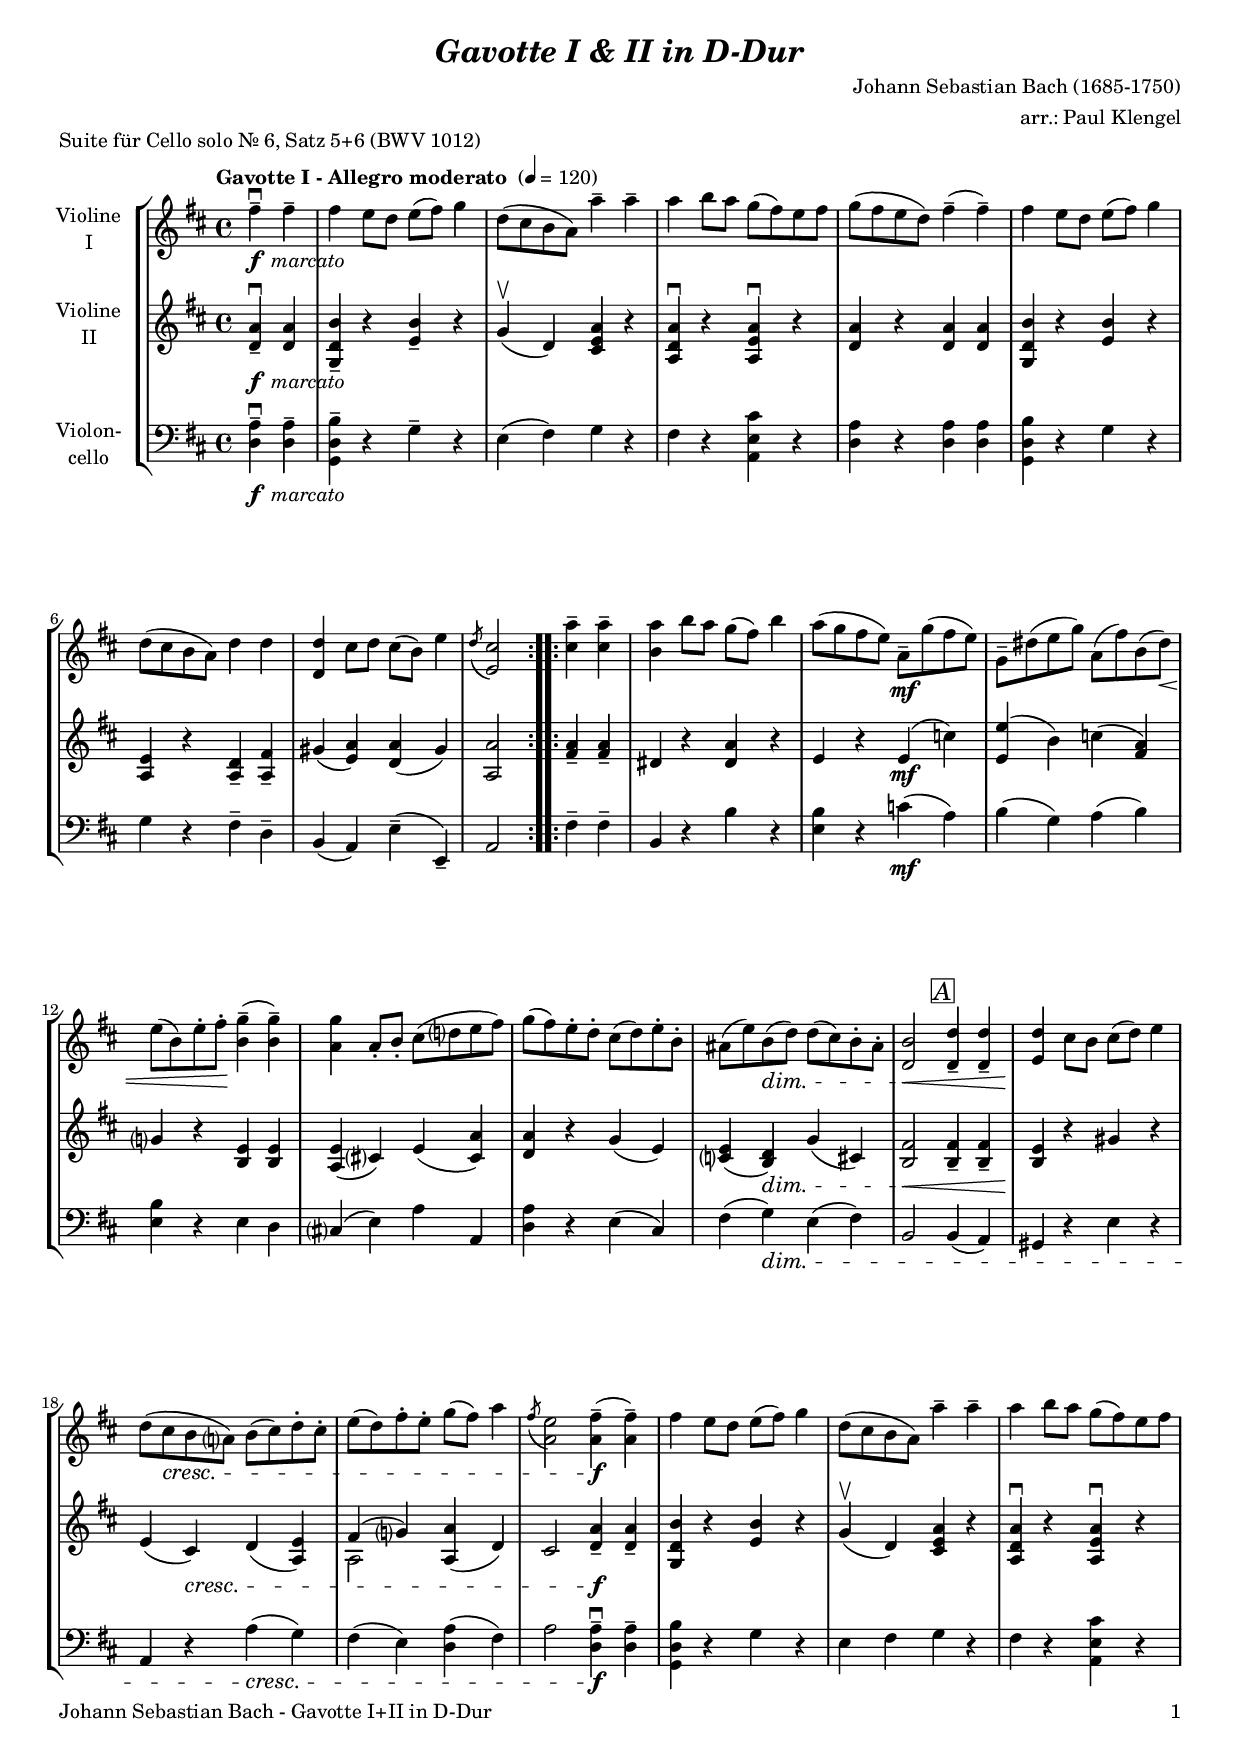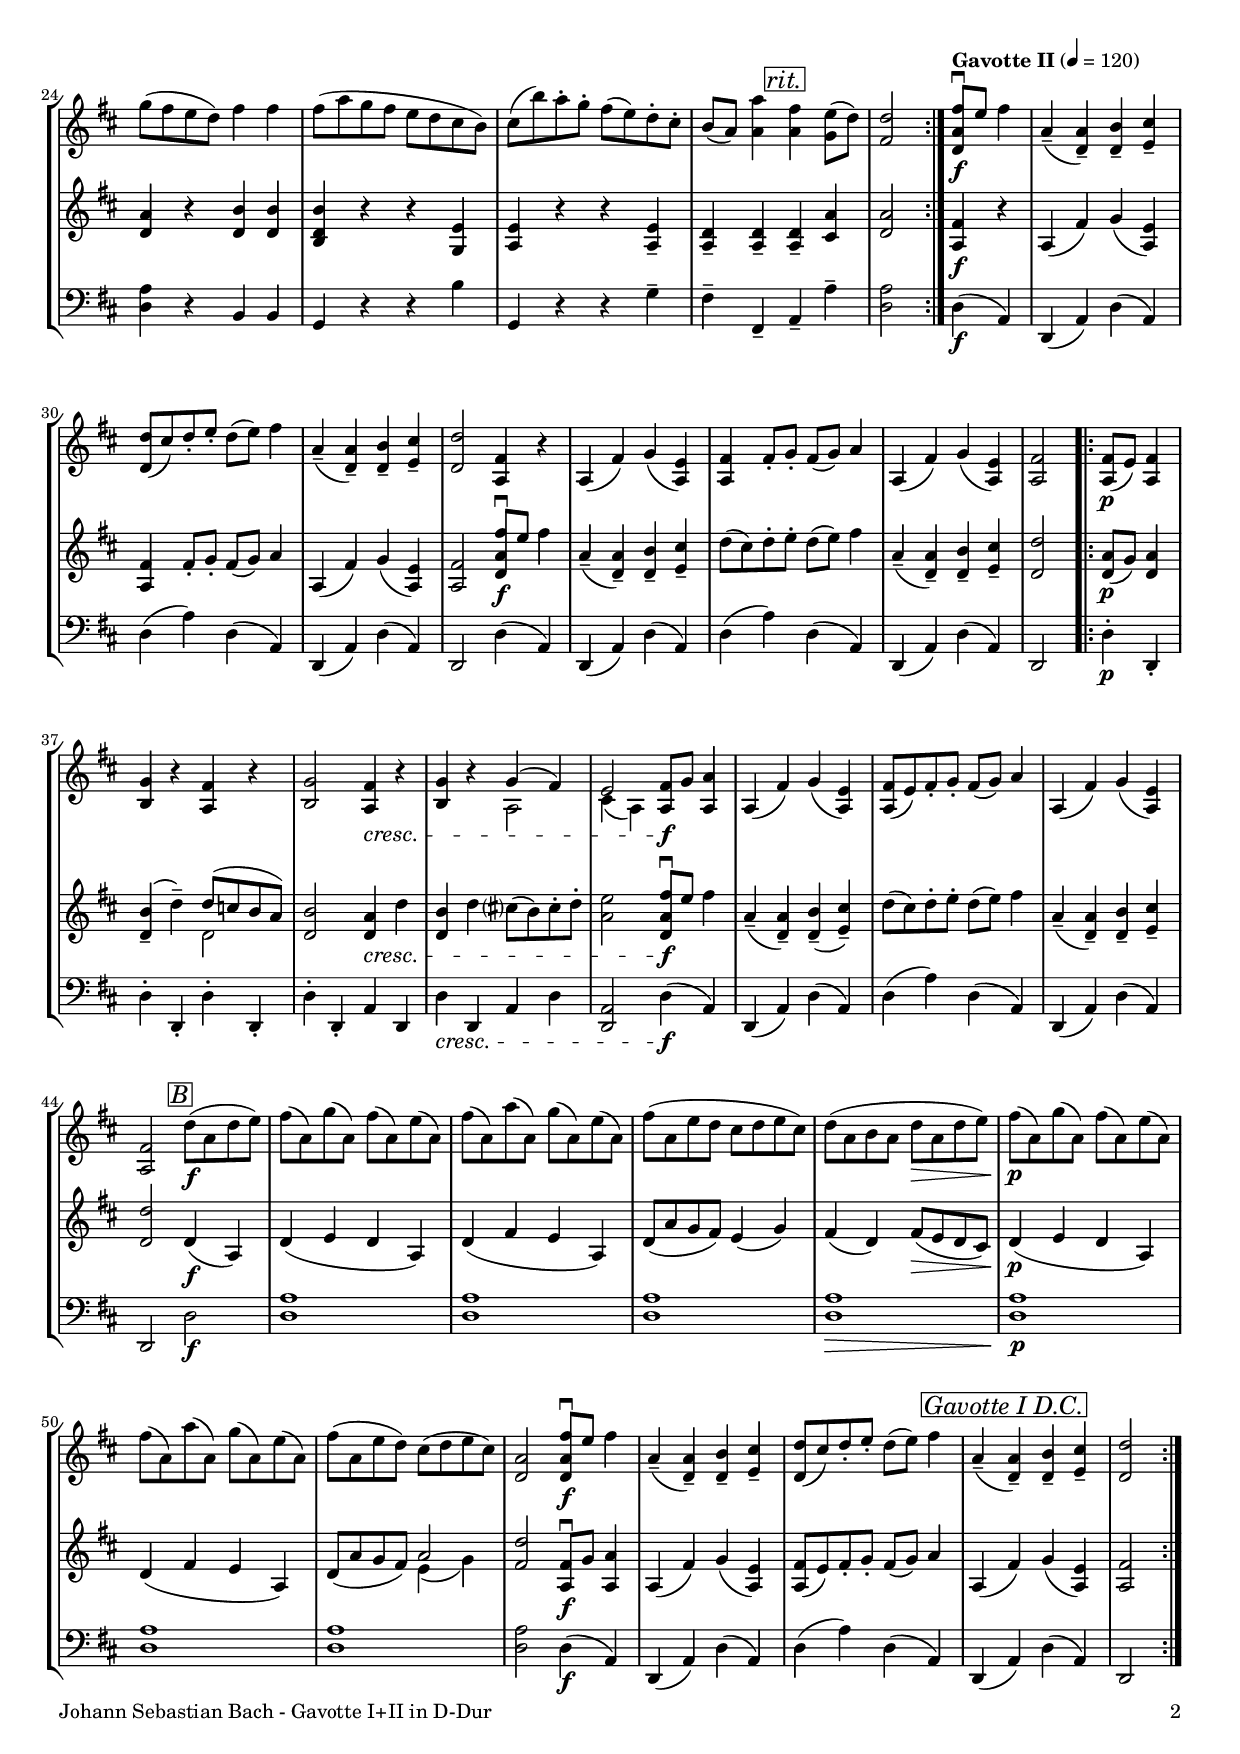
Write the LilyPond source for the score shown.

\version "2.20.2"
\include "deutsch.ly"

#(set-global-staff-size 17.25)

\header {
  title     = \markup \bold \italic "Gavotte I & II in D-Dur"
  composer  = "Johann Sebastian Bach (1685-1750)"
  arranger  = "arr.: Paul Klengel"
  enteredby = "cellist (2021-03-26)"
  piece     = "Suite für Cello solo Nr. 6, Satz 5+6 (BWV 1012)"
}


voiceconsts = {
  \key d \major
  \time 4/4
  \clef "treble"
%  \numericTimeSignature
  \compressEmptyMeasures
  % Set default beaming for all staves
%  \set Timing.beamExceptions = #'()
%  \set Timing.baseMoment     = #(ly:make-moment 1 4)
%  \set Timing.beatStructure  = #'(1 1 1)
}

micl = "clarinet"
mifl = "flute"
miob = "oboe"
mifh = "french horn"
misx = "tenor sax"
mist = "string ensemble 1"
mivl = "violin"
miba = "cello"

introa = { \tempo "Gavotte I - Allegro moderato " 4=120 }
introb = { \tempo "Gavotte II" 4=120 }

boxa = \mark \markup \box \italic "A"
boxb = \mark \markup \box \italic "B"

dsac = \mark \markup {
  \italic "D.S. al "
  \tiny \raise #1
  \musicglyph #"scripts.coda"
}
fmrc = \markup { \dynamic f \italic " marcato" }
gcod = \mark \markup \musicglyph "scripts.coda"
gidc = \mark \markup \box \italic "Gavotte I D.C."
gseg = \mark \markup \musicglyph "scripts.segno"
mocr = \mark \markup \box \italic "molto cresc."
rit  = \mark \markup \box \italic "rit."
toco = \mark \markup { \lower #1 "al Coda " { \musicglyph #"scripts.coda"} }

va = \relative c'' {
  \voiceconsts

  \introa
  \repeat volta 2 {
    \partial 2 fis4--\downbow_\fmrc fis--
    fis e8 d e( fis) g4
    d8( cis h a) a'4-- a--
    a h8 a g( fis) e fis
    g( fis e d) fis4(-- fis)--
    fis e8 d e( fis) g4

    d8( cis h a) d4 d
    <d, d'> cis'8 d cis( h) e4
    \acciaccatura d8 <e, cis'>2
  }
  \repeat volta 2 {
    <cis' a'>4-- <cis a'>--
    <h a'> h'8 a g( fis) h4
    a8( g fis e) a,--\mf g'( fis e)

    g,-- dis'( e g) a,( fis') h,( dis)\<
    e( h) e-. fis-.\! <h, g'>4(-- <h g'>)--
    <a g'> a8-. h-. cis( d? e fis)
    g( fis) e-. d-. cis( d) e-. h-.
    ais( e') h(\dim d) d( cis) h-. ais-.

    <d, h'>2\< \boxa <d d'>4-- <d d'>--
    <e d'>\! cis'8 h cis( d) e4
    d8( cis\cresc h a?) h( cis) d-. cis-.
    e( d) fis-. e-. g( fis) a4
    \acciaccatura fis8 <a, e'>2 <a fis'>4(--\f <a fis'>)--
    fis' e8 d e( fis) g4

    d8( cis h a) a'4-- a--
    a h8 a g( fis) e fis
    g( fis e d) fis4 fis
    fis8( a g fis e d cis h)
    cis( h') a-. g-. fis( e) d-. cis-.

    h( a) <a a'>4 \rit <a fis'> <g e'>8( d')
    <fis, d'>2
  }

  \introb
  <d a' fis'>8\downbow\f e'8 fis4
  a,(-- <d, a'>)-- <d h'>-- <e cis'>--
  <d d'>8( cis') d-. e-. d( e) fis4
  a,(-- <d, a'>)-- <d h'>-- <e cis'>--
  <d d'>2 <a fis'>4 r

  a( fis') g( <a, e'>)
  <a fis'> fis'8-. g-. fis( g) a4
  a,( fis') g( <a, e'>)
  <a fis'>2
  \repeat volta 2 {
    <a fis'>8(\p e') <a, fis'>4
    <h g'> r <a fis'> r
    <h g'>2 <a fis'>4\cresc r
    <h g'> r << {
      g'( fis)
      e2
    } \\ {
      a,
      cis4( a)
    } >> <a fis'>8\f g' <a, a'>4
    a( fis') g( <a, e'>)
    <a fis'>8( e') fis-. g-. fis( g) a4
    a,( fis') g( <a, e'>)
    <a fis'>2 \boxb d'8(\f a d e)
    fis( a,) g'( a,) fis'( a,) e'( a,)

    fis'( a,) a'( a,) g'( a,) e'( a,)
    fis'( a, e' d cis d e cis)
    d( a h a d\> a d e)
    fis(\!\p a,) g'( a,) fis'( a,) e'( a,)
    fis'( a,) a'( a,) g'( a,) e'( a,)

    fis'( a, e' d) cis( d e cis)
    <d, a'>2 <d a' fis'>8\downbow\f e' fis4
    a,(-- <d, a'>)-- <d h'>-- <e cis'>--
    <d d'>8( cis') d-. e-. d( e) fis4
    a,(-- \gidc <d, a'>)-- <d h'>-- <e cis'>--
    <d d'>2
  }
}

vb = \relative c' {
  \voiceconsts

  \introa
  \repeat volta 2 {
    \partial 2 <d a'>4--\downbow_\fmrc <d a'>
    <g, d' h'>-- r <e' h'>-- r
    g(\upbow d) <cis e a> r4
    <a d a'>\downbow r <a e' a>\downbow r
    <d a'> r <d a'> <d a'>
    <g, d' h'> r <e' h'> r

    <a, e'> r <a d>-- <a fis'>--
    gis'( <e a>) <d a'>( gis)
    <a, a'>2
  }
  \repeat volta 2 {
    <fis' a>4-- <fis a>--
    dis r <dis a'> r
    e r e(\mf c')
    <e, e'>( h') c( <fis, a>)

    g? r <h, e> <h e>
    <a e'>( cis?) e( <cis a'>)
    <d a'> r g( e)
    <c? e>( <h d>)\dim g'( cis,)
    <h fis'>2\< \boxa <h fis'>4-- <h fis'>--
    <h e>\! r gis' r

    e( cis)\cresc d( <a e'>)
    << { fis'( g?) } \\ a,2 >> <a a'>4( d)
    cis2 <d a'>4--\f <d a'>--
    <g, d' h'> r <e' h'> r
    g(\upbow d) <cis e a> r
    <a d a'>\downbow r <a e' a>\downbow r

    <d a'> r <d h'> <d h'>
    <h d h'> r r <g e'>
    <a e'> r r <a e'>--
    <a d>-- <a d>-- \rit <a d>-- <cis a'>
    <d a'>2
  }

  \introb
  <a fis'>4\f r
  a( fis') g( <a, e'>)

  <a fis'> fis'8-. g-. fis( g) a4
  a,( fis') g( <a, e'>)
  <a fis'>2 <d a' fis'>8\downbow\f e' fis4
  a,(-- <d, a'>)-- <d h'>-- <e cis'>--
  d'8( cis) d-. e-. d( e) fis4

  a,(-- <d, a'>)-- <d h'>-- <e cis'>--
  <d d'>2
  \repeat volta 2 {
    <d a'>8(\p g) <d a'>4
    <d h'>(-- d')-- << { d8( c h a) } \\ d,2 >>
    <d h'> <d a'>4\cresc d'
    <d, h'> d' cis?8( h) cis-. d-.

    <a e'>2 <d, a' fis'>8\downbow\f e' fis4
    a,(-- <d, a'>)-- <d h'>(-- <e cis'>)--
    d'8( cis) d-. e-. d( e) fis4
    a,(-- <d, a'>)-- <d h'>-- <e cis'>--
    <d d'>2 \boxb d4(\f a)
    d( e d a)

    d( fis e a,)
    d8( a' g fis) e4( g)
    fis( d) fis8(\> e d cis)
    d4(\!\p e d a)
    d( fis e a,)

    d8( a' g fis) << a2 \\ { e4( g) } >>
    <fis d'>2 <a, fis'>8\downbow\f g' <a, a'>4
    a( fis') g( <a, e'>)
    <a fis'>8( e') fis-. g-. fis( g) a4
    a,( \gidc fis') g( <a, e'>)
    <a fis'>2
  }
}

vc = \relative c {
  \voiceconsts
  \clef "bass"
  
  \introa
  \repeat volta 2 {
    \partial 2 <d a'>4--\downbow_\fmrc <d a'>--
    <g, d' h'>-- r g'-- r
    e( fis) g r
    fis r <a, e' cis'> r
    <d a'> r <d a'> <d a'>
    <g, d' h'> r g' r

    g r fis-- d--
    h( a) e'(-- e,)--
    a2
  }
  \repeat volta 2 {
    fis'4-- fis--
    h, r h' r
    <e, h'> r c'(\mf a)
    h( g) a( h)

    <e, h'> r e d
    cis?( e) a a,
    <d a'> r e( cis)
    fis( g)\dim e( fis)
    h,2 \boxa h4( a)
    gis r e' r

    a, r a'(\cresc g)
    fis( e) <d a'>( fis)
    a2 <d, a'>4--\downbow\f <d a'>--
    <g, d' h'> r g' r
    e fis g r
    fis r <a, e' cis'> r

    <d a'> r h h
    g r r h'
    g, r r g'--
    fis-- fis,-- \rit a-- a'--
    <d, a'>2
  }

  \introb
  d4(\f a)
  d,( a') d( a)

  d( a') d,( a)
  d,( a') d( a)
  d,2 d'4( a)
  d,( a') d( a)
  d( a') d,( a)
  d,( a') d( a)
  d,2
  
  \repeat volta 2 {
    d'4-.\p d,-.
    d'-. d,-. d'-. d,-.
    d'-. d,-. a' d,
    d'\cresc d, a' d
    <d, a'>2 d'4(\f a)
    d,( a') d( a)

    d( a') d,( a)
    d,( a') d( a)
    d,2 \boxb d'\f
    <d a'>1
    <d a'>
    <d a'>
    <d a'>\>
    
    <d a'>\!\p
    <d a'>
    <d a'>
    <d a'>2 d4(\f a)
    d,( a' ) d( a)
    d( a') d,( a)
    d,( \gidc a') d( a)
    d,2
  }
}


music = \new StaffGroup <<
      \new Staff {
	\set Staff.midiInstrument = \mivl
	\set Staff.instrumentName = \markup \center-column { "Violine" "I" }
	\transpose d d { \va }
      }

      \new Staff {
	\set Staff.midiInstrument = \mivl
	\set Staff.instrumentName = \markup \center-column { "Violine" "II" }
	\transpose d d { \vb }
      }

      \new Staff {
	\set Staff.midiInstrument = \miba
	\set Staff.instrumentName = \markup \center-column { "Violon-" "cello" }
	\transpose d d { \vc }
      }
>>

\book {
   \paper {
    print-page-number = ##t
    print-first-page-number = ##t
    ragged-last-bottom = ##f
    oddHeaderMarkup = \markup \null
    evenHeaderMarkup = \markup \null
    oddFooterMarkup = \markup {
      \fill-line {
        \on-the-fly #print-page-number-check-first
        "Johann Sebastian Bach - Gavotte I+II in D-Dur" \fromproperty #'page:page-number-string
      }
    }
    evenFooterMarkup = \oddFooterMarkup
  } \score {
    \music
    \layout {}
  }

  \score {
    \unfoldRepeats \music

    \midi {
      \context {
        \Score
      }
    }
  }
}